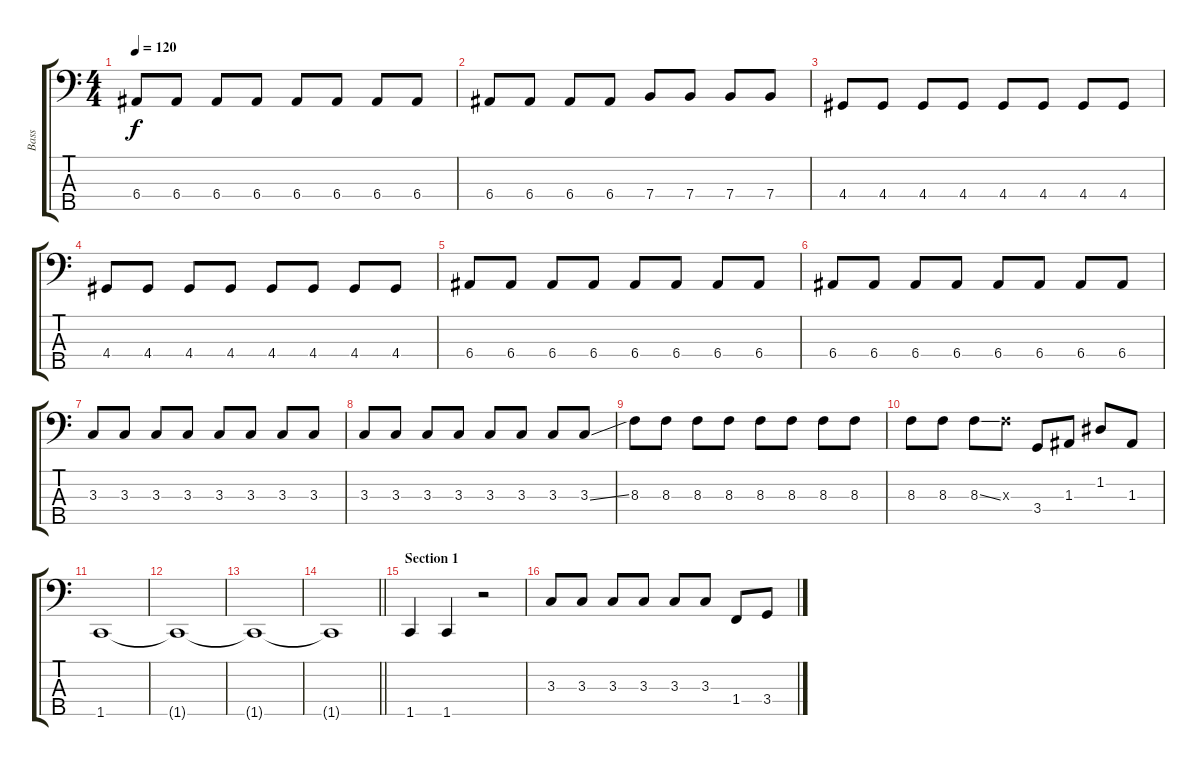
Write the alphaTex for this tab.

\track ("Bass" "Bass") {instrument electricbassfinger}
\staff {score tabs}
\tuning (G2 D2 A1 E1 B0) {hide}
\ts (4 4)
\tempo 120
\clef f4
\ks c
6.4.8{dy f} 6.4.8 6.4.8 6.4.8 6.4.8 6.4.8 6.4.8 6.4.8 |
6.4.8 6.4.8 6.4.8 6.4.8 7.4.8 7.4.8 7.4.8 7.4.8 |
4.4.8 4.4.8 4.4.8 4.4.8 4.4.8 4.4.8 4.4.8 4.4.8 |
4.4.8 4.4.8 4.4.8 4.4.8 4.4.8 4.4.8 4.4.8 4.4.8 |
6.4.8 6.4.8 6.4.8 6.4.8 6.4.8 6.4.8 6.4.8 6.4.8 |
6.4.8 6.4.8 6.4.8 6.4.8 6.4.8 6.4.8 6.4.8 6.4.8 |
3.3.8 3.3.8 3.3.8 3.3.8 3.3.8 3.3.8 3.3.8 3.3.8 |
3.3.8 3.3.8 3.3.8 3.3.8 3.3.8 3.3.8 3.3.8 3.3{ss}.8 |
8.3.8 8.3.8 8.3.8 8.3.8 8.3.8 8.3.8 8.3.8 8.3.8 |
8.3.8 8.3.8 8.3{ss}.8 8.3{x}.8 3.4.8 1.3.8 1.2.8 1.3.8 |
1.5.1 |
1.5{t}.1 |
1.5{t}.1 |
\barLineRight lightlight
1.5{t}.1 |
\section ("" "Section 1")
1.5.4 1.5.4 r.2 |
3.3.8 3.3.8 3.3.8 3.3.8 3.3.8 3.3.8 1.4.8 3.4.8
